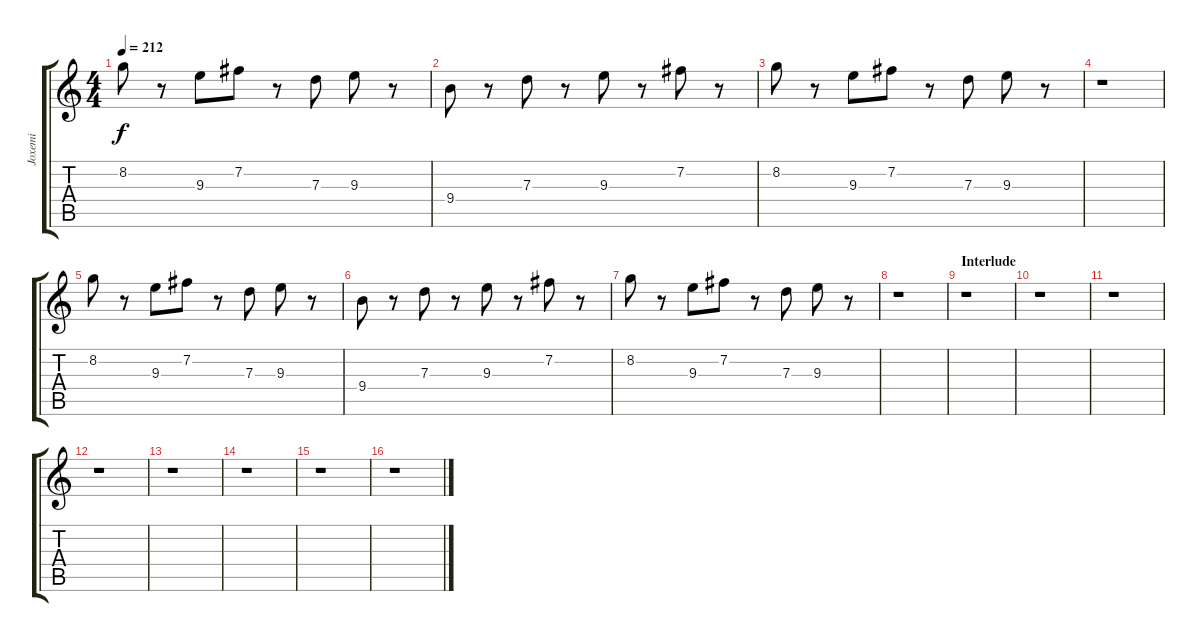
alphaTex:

\track ("Joxemi" "Joxemi") {instrument overdrivenguitar}
\staff {score tabs}
\tuning (E4 B3 G3 D3 A2 E2) {hide}
\ts (4 4)
\tempo 212
\clef g2
\ks c
8.2.8{dy f volume 13 instrument electricguitarmuted} r.8 9.3.8 7.2.8 r.8 7.3.8 9.3.8 r.8 |
9.4.8 r.8 7.3.8 r.8 9.3.8 r.8 7.2.8 r.8 |
8.2.8 r.8 9.3.8 7.2.8 r.8 7.3.8 9.3.8 r.8 |
r.1 |
8.2.8 r.8 9.3.8 7.2.8 r.8 7.3.8 9.3.8 r.8 |
9.4.8 r.8 7.3.8 r.8 9.3.8 r.8 7.2.8 r.8 |
8.2.8 r.8 9.3.8 7.2.8 r.8 7.3.8 9.3.8 r.8 |
r.1 |
\section ("" "Interlude")
r.1 |
r.1 |
r.1 |
r.1 |
r.1 |
r.1 |
r.1 |
r.1
